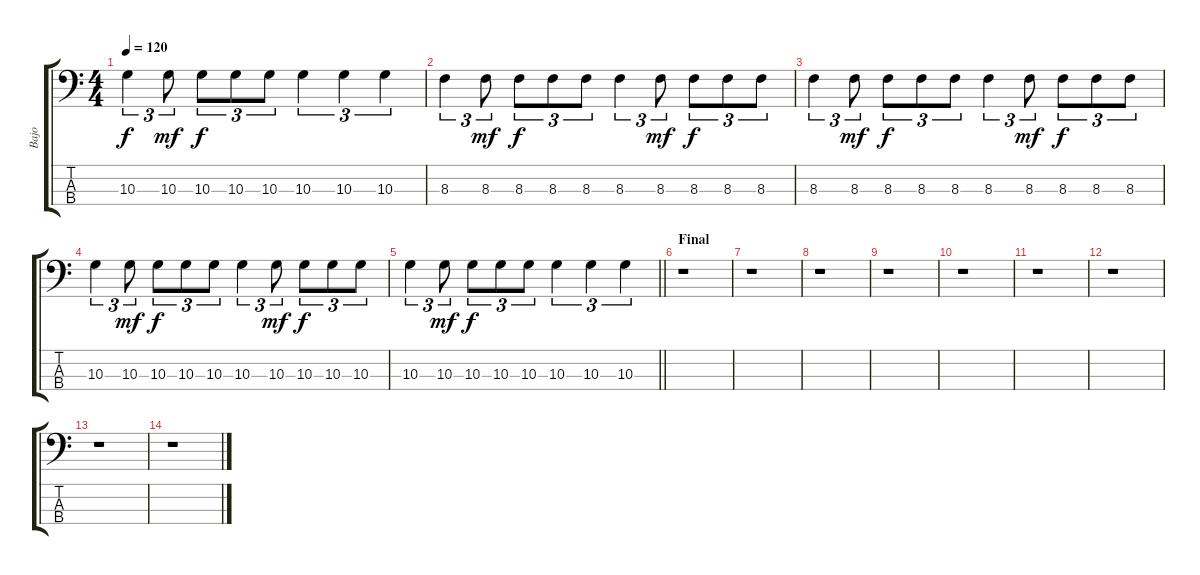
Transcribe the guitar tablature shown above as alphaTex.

\track ("Bajo" "Bajo") {instrument electricbasspick}
\staff {score tabs}
\tuning (G2 D2 A1 E1) {hide}
\ts (4 4)
\tempo 120
\clef f4
\ks c
10.3.4{tu (3 2) dy f} 10.3.8{tu (3 2) dy mf} 10.3.8{tu (3 2) dy f} 10.3.8{tu (3 2)} 10.3.8{tu (3 2)} 10.3.4{tu (3 2)} 10.3.4{tu (3 2)} 10.3.4{tu (3 2)} |
8.3.4{tu (3 2)} 8.3.8{tu (3 2) dy mf} 8.3.8{tu (3 2) dy f} 8.3.8{tu (3 2)} 8.3.8{tu (3 2)} 8.3.4{tu (3 2)} 8.3.8{tu (3 2) dy mf} 8.3.8{tu (3 2) dy f} 8.3.8{tu (3 2)} 8.3.8{tu (3 2)} |
8.3.4{tu (3 2)} 8.3.8{tu (3 2) dy mf} 8.3.8{tu (3 2) dy f} 8.3.8{tu (3 2)} 8.3.8{tu (3 2)} 8.3.4{tu (3 2)} 8.3.8{tu (3 2) dy mf} 8.3.8{tu (3 2) dy f} 8.3.8{tu (3 2)} 8.3.8{tu (3 2)} |
10.3.4{tu (3 2)} 10.3.8{tu (3 2) dy mf} 10.3.8{tu (3 2) dy f} 10.3.8{tu (3 2)} 10.3.8{tu (3 2)} 10.3.4{tu (3 2)} 10.3.8{tu (3 2) dy mf} 10.3.8{tu (3 2) dy f} 10.3.8{tu (3 2)} 10.3.8{tu (3 2)} |
\barLineRight lightlight
10.3.4{tu (3 2)} 10.3.8{tu (3 2) dy mf} 10.3.8{tu (3 2) dy f} 10.3.8{tu (3 2)} 10.3.8{tu (3 2)} 10.3.4{tu (3 2)} 10.3.4{tu (3 2)} 10.3.4{tu (3 2)} |
\section ("" "Final")
r.1 |
r.1 |
r.1 |
r.1 |
r.1 |
r.1 |
r.1 |
r.1 |
r.1
